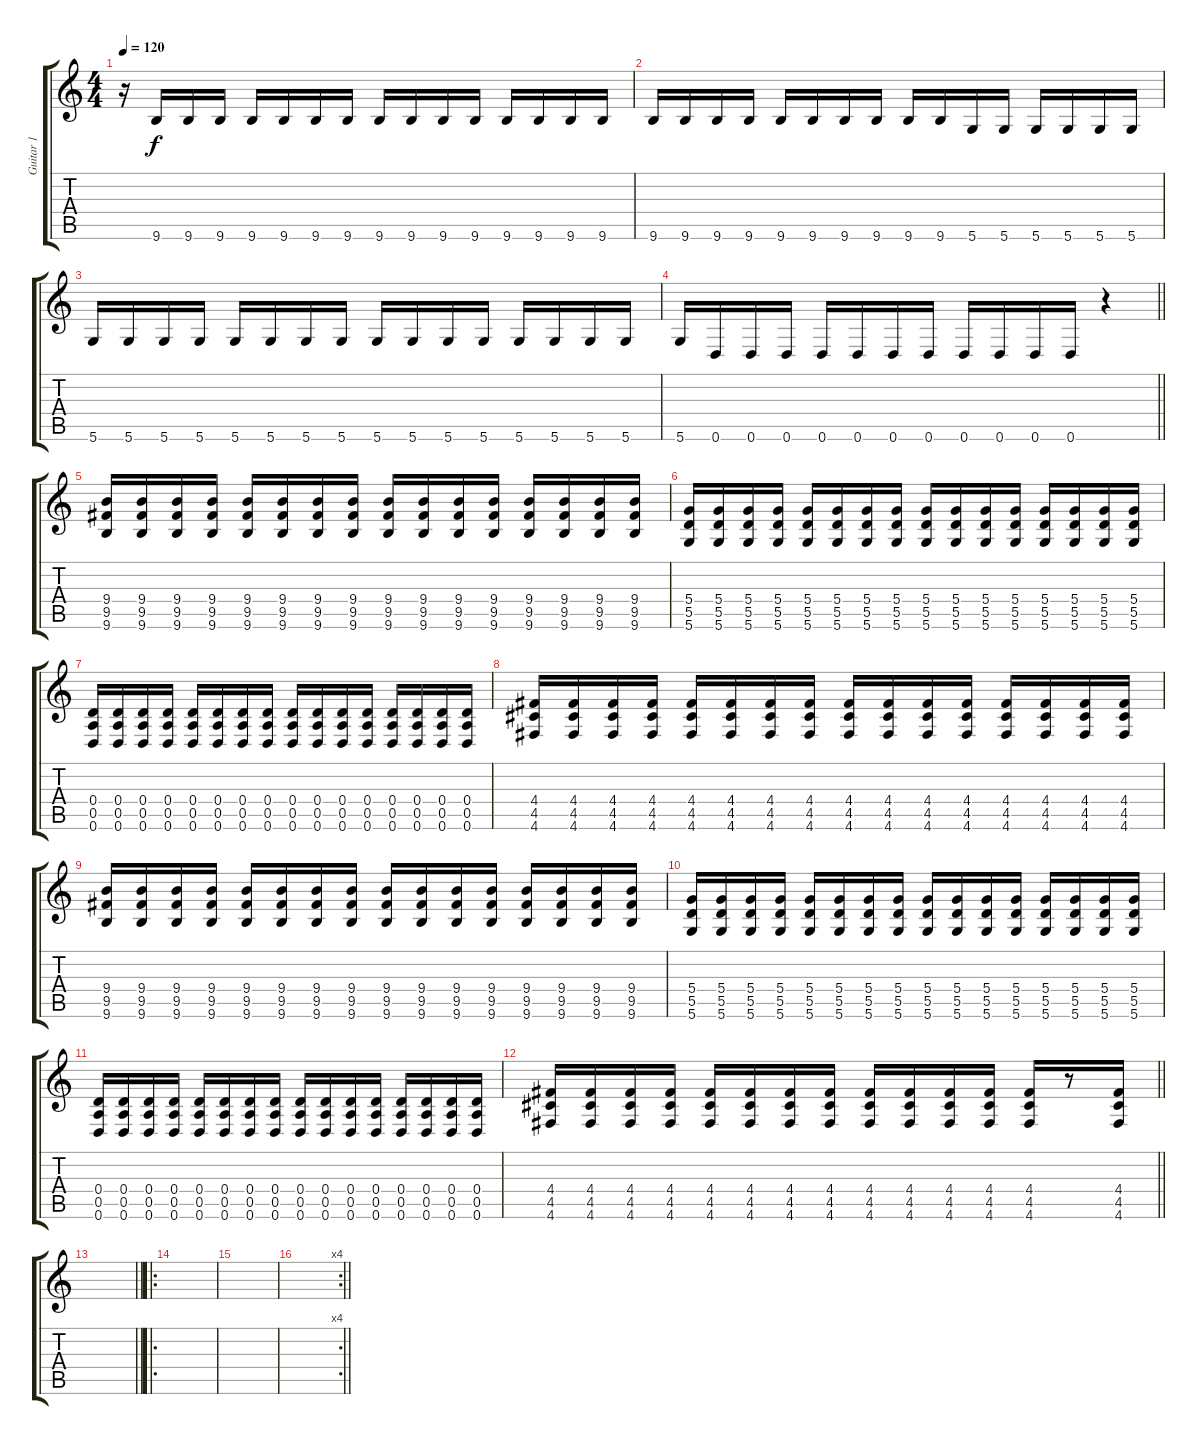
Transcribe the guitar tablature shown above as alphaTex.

\track ("Guitar 1" "Guitar 1") {instrument distortionguitar}
\staff {score tabs}
\tuning (E4 B3 G3 D3 A2 D2) {hide}
\ts (4 4)
\tempo 120
\clef g2
\ks c
r.16{dy f} 9.6.16 9.6.16 9.6.16 9.6.16 9.6.16 9.6.16 9.6.16 9.6.16 9.6.16 9.6.16 9.6.16 9.6.16 9.6.16 9.6.16 9.6.16 |
9.6.16 9.6.16 9.6.16 9.6.16 9.6.16 9.6.16 9.6.16 9.6.16 9.6.16 9.6.16 5.6.16 5.6.16 5.6.16 5.6.16 5.6.16 5.6.16 |
5.6.16 5.6.16 5.6.16 5.6.16 5.6.16 5.6.16 5.6.16 5.6.16 5.6.16 5.6.16 5.6.16 5.6.16 5.6.16 5.6.16 5.6.16 5.6.16 |
\barLineRight lightlight
5.6.16 0.6.16 0.6.16 0.6.16 0.6.16 0.6.16 0.6.16 0.6.16 0.6.16 0.6.16 0.6.16 0.6.16 r.4 |
(9.4 9.5 9.6).16 (9.4 9.5 9.6).16 (9.4 9.5 9.6).16 (9.4 9.5 9.6).16 (9.4 9.5 9.6).16 (9.4 9.5 9.6).16 (9.4 9.5 9.6).16 (9.4 9.5 9.6).16 (9.4 9.5 9.6).16 (9.4 9.5 9.6).16 (9.4 9.5 9.6).16 (9.4 9.5 9.6).16 (9.4 9.5 9.6).16 (9.4 9.5 9.6).16 (9.4 9.5 9.6).16 (9.4 9.5 9.6).16 |
(5.4 5.5 5.6).16 (5.4 5.5 5.6).16 (5.4 5.5 5.6).16 (5.4 5.5 5.6).16 (5.4 5.5 5.6).16 (5.4 5.5 5.6).16 (5.4 5.5 5.6).16 (5.4 5.5 5.6).16 (5.4 5.5 5.6).16 (5.4 5.5 5.6).16 (5.4 5.5 5.6).16 (5.4 5.5 5.6).16 (5.4 5.5 5.6).16 (5.4 5.5 5.6).16 (5.4 5.5 5.6).16 (5.4 5.5 5.6).16 |
(0.4 0.5 0.6).16 (0.4 0.5 0.6).16 (0.4 0.5 0.6).16 (0.4 0.5 0.6).16 (0.4 0.5 0.6).16 (0.4 0.5 0.6).16 (0.4 0.5 0.6).16 (0.4 0.5 0.6).16 (0.4 0.5 0.6).16 (0.4 0.5 0.6).16 (0.4 0.5 0.6).16 (0.4 0.5 0.6).16 (0.4 0.5 0.6).16 (0.4 0.5 0.6).16 (0.4 0.5 0.6).16 (0.4 0.5 0.6).16 |
(4.4 4.5 4.6).16 (4.4 4.5 4.6).16 (4.4 4.5 4.6).16 (4.4 4.5 4.6).16 (4.4 4.5 4.6).16 (4.4 4.5 4.6).16 (4.4 4.5 4.6).16 (4.4 4.5 4.6).16 (4.4 4.5 4.6).16 (4.4 4.5 4.6).16 (4.4 4.5 4.6).16 (4.4 4.5 4.6).16 (4.4 4.5 4.6).16 (4.4 4.5 4.6).16 (4.4 4.5 4.6).16 (4.4 4.5 4.6).16 |
(9.4 9.5 9.6).16 (9.4 9.5 9.6).16 (9.4 9.5 9.6).16 (9.4 9.5 9.6).16 (9.4 9.5 9.6).16 (9.4 9.5 9.6).16 (9.4 9.5 9.6).16 (9.4 9.5 9.6).16 (9.4 9.5 9.6).16 (9.4 9.5 9.6).16 (9.4 9.5 9.6).16 (9.4 9.5 9.6).16 (9.4 9.5 9.6).16 (9.4 9.5 9.6).16 (9.4 9.5 9.6).16 (9.4 9.5 9.6).16 |
(5.4 5.5 5.6).16 (5.4 5.5 5.6).16 (5.4 5.5 5.6).16 (5.4 5.5 5.6).16 (5.4 5.5 5.6).16 (5.4 5.5 5.6).16 (5.4 5.5 5.6).16 (5.4 5.5 5.6).16 (5.4 5.5 5.6).16 (5.4 5.5 5.6).16 (5.4 5.5 5.6).16 (5.4 5.5 5.6).16 (5.4 5.5 5.6).16 (5.4 5.5 5.6).16 (5.4 5.5 5.6).16 (5.4 5.5 5.6).16 |
(0.4 0.5 0.6).16 (0.4 0.5 0.6).16 (0.4 0.5 0.6).16 (0.4 0.5 0.6).16 (0.4 0.5 0.6).16 (0.4 0.5 0.6).16 (0.4 0.5 0.6).16 (0.4 0.5 0.6).16 (0.4 0.5 0.6).16 (0.4 0.5 0.6).16 (0.4 0.5 0.6).16 (0.4 0.5 0.6).16 (0.4 0.5 0.6).16 (0.4 0.5 0.6).16 (0.4 0.5 0.6).16 (0.4 0.5 0.6).16 |
\barLineRight lightlight
(4.4 4.5 4.6).16 (4.4 4.5 4.6).16 (4.4 4.5 4.6).16 (4.4 4.5 4.6).16 (4.4 4.5 4.6).16 (4.4 4.5 4.6).16 (4.4 4.5 4.6).16 (4.4 4.5 4.6).16 (4.4 4.5 4.6).16 (4.4 4.5 4.6).16 (4.4 4.5 4.6).16 (4.4 4.5 4.6).16 (4.4 4.5 4.6).16 r.8 (4.4 4.5 4.6).16 |
\barLineRight lightlight
|
\ro
|
|
\rc 4
\barLineRight lightlight
